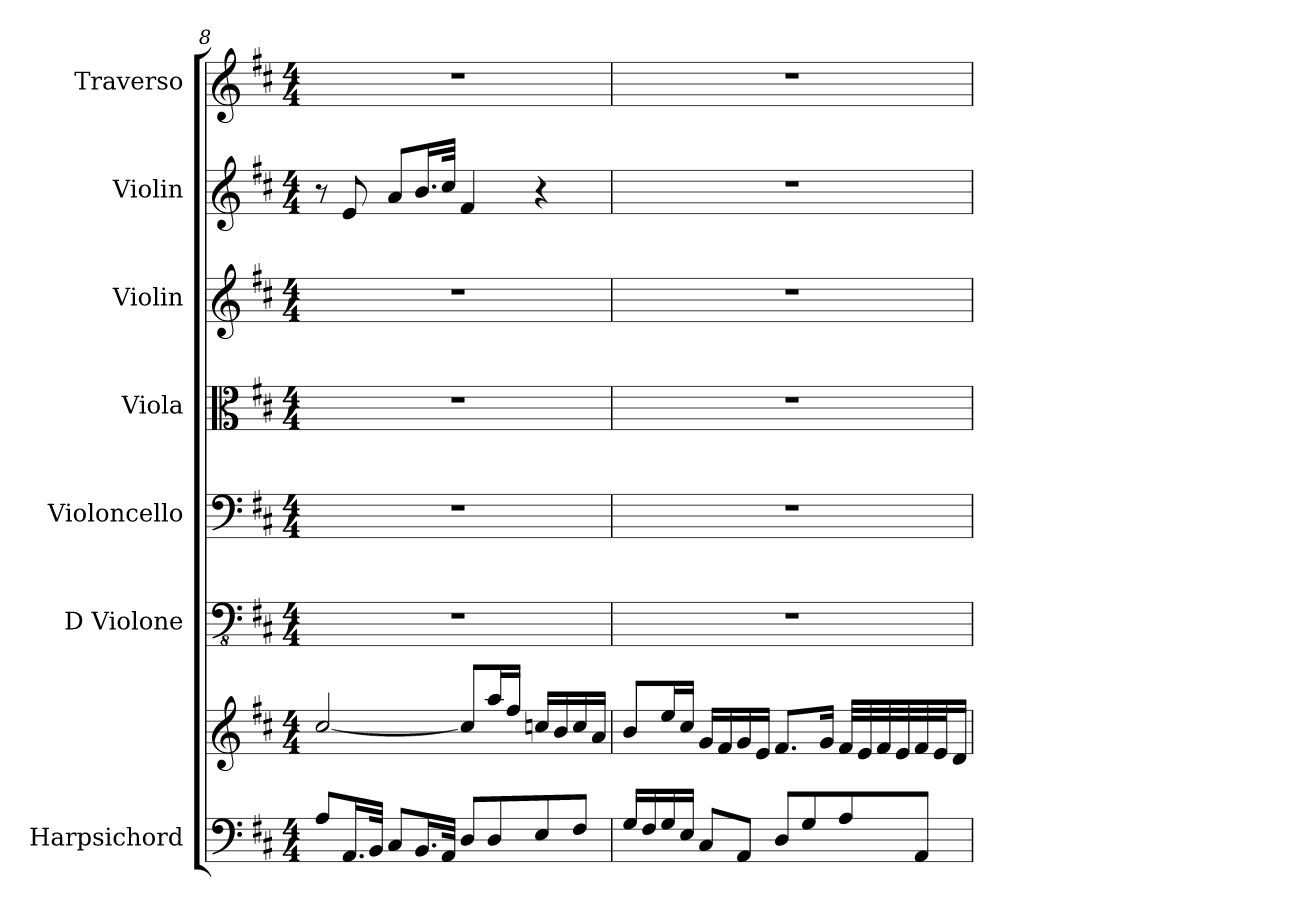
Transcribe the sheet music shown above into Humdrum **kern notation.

**kern	**kern	**kern	**kern	**kern	**kern	**kern	**kern
*part7	*part7	*part6	*part5	*part4	*part3	*part2	*part1
*staff8	*staff7	*staff6	*staff5	*staff4	*staff3	*staff2	*staff1
*I"Harpsichord	*	*I"D Violone	*I"Violoncello	*I"Viola	*I"Violin	*I"Violin	*I"Traverso
*I'Hch.	*	*I'D Vne.	*I'Vc.	*I'Vla.	*I'Vln.	*I'Vln.	*I'Trv.
*clefF4	*clefG2	*clefFv4	*clefF4	*clefC3	*clefG2	*clefG2	*clefG2
*	*	*ITrd7c12	*	*	*	*	*
*k[f#c#]	*k[f#c#]	*k[f#c#]	*k[f#c#]	*k[f#c#]	*k[f#c#]	*k[f#c#]	*k[f#c#]
*M4/4	*M4/4	*M4/4	*M4/4	*M4/4	*M4/4	*M4/4	*M4/4
=8	=8	=8	=8	=8	=8	=8	=8
8A/L	[2cc#/	1r	1r	1r	1r	8r	1r
16.AA/L	.	.	.	.	.	8e/	.
32BB/JJk	.	.	.	.	.	.	.
8C#/L	.	.	.	.	.	8a/L	.
16.BB/L	.	.	.	.	.	16.b/L	.
32AA/JJk	.	.	.	.	.	32cc#/JJk	.
8D/L	8cc#/L]	.	.	.	.	4f#/	.
8D/	16aa/L	.	.	.	.	.	.
.	16ff#/JJ	.	.	.	.	.	.
8E/	16ccn/LL	.	.	.	.	4r	.
.	16b/	.	.	.	.	.	.
8F#/J	16cc/	.	.	.	.	.	.
.	16a/JJ	.	.	.	.	.	.
!!LO:PB:g=z
=9	=9	=9	=9	=9	=9	=9	=9
16G/LL	8b/L	1r	1r	1r	1r	1r	1r
16F#/	.	.	.	.	.	.	.
16G/	16ee/L	.	.	.	.	.	.
16E/JJ	16cc#/JJ	.	.	.	.	.	.
8C#/L	16g/LL	.	.	.	.	.	.
.	16f#/	.	.	.	.	.	.
8AA/J	16g/	.	.	.	.	.	.
.	16e/JJ	.	.	.	.	.	.
8D/L	8.f#/L	.	.	.	.	.	.
8G/	.	.	.	.	.	.	.
.	16g/Jk	.	.	.	.	.	.
8A/	32f#/LLL	.	.	.	.	.	.
.	32e/	.	.	.	.	.	.
.	32f#/	.	.	.	.	.	.
.	32e/	.	.	.	.	.	.
8AA/J	32f#/	.	.	.	.	.	.
.	32e/J	.	.	.	.	.	.
.	16d/JJ	.	.	.	.	.	.
=	=	=	=	=	=	=	=
*-	*-	*-	*-	*-	*-	*-	*-
